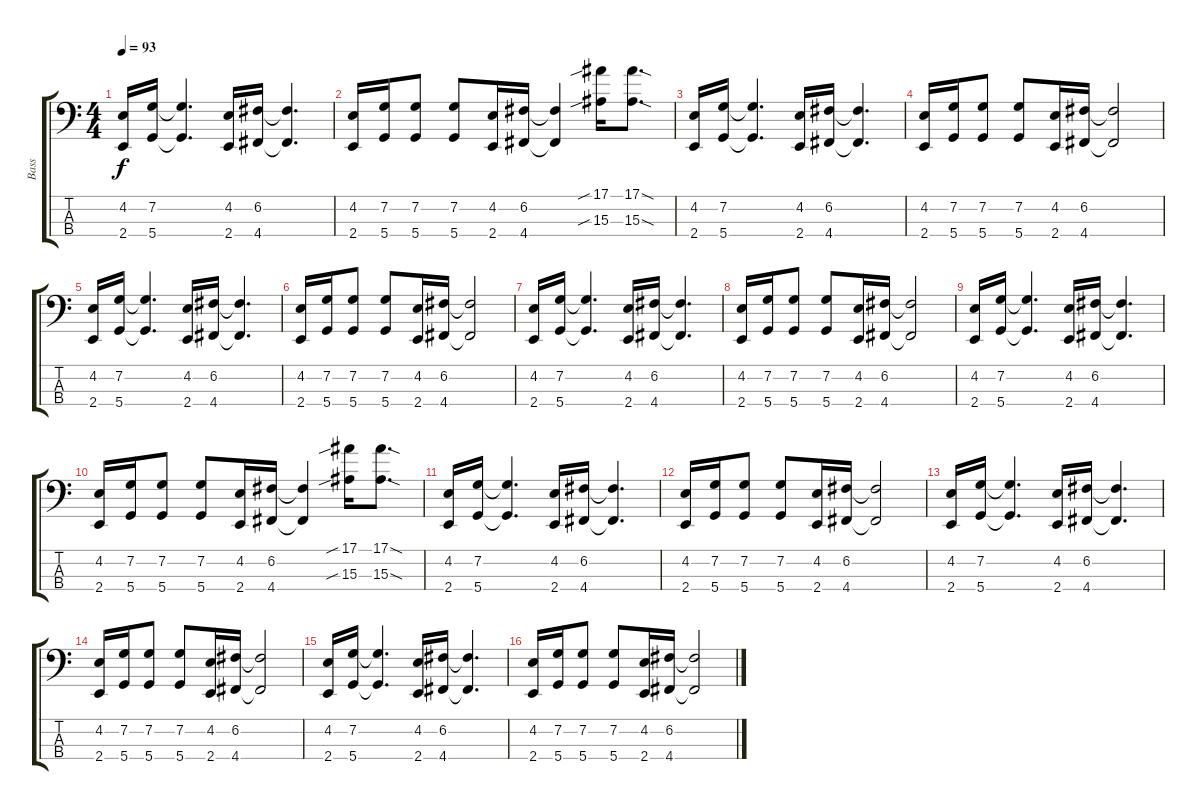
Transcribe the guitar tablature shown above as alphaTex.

\track ("Bass" "Bass") {instrument electricbassfinger}
\staff {score tabs}
\tuning (F2 C2 G1 D1) {hide}
\ts (4 4)
\tempo 93
\clef f4
\ks c
(4.2 2.4).16{dy f} (7.2 5.4).16 (7.2{t} 5.4{t}).4{d} (4.2 2.4).16 (6.2 4.4).16 (6.2{t} 4.4{t}).4{d} |
(4.2 2.4).16 (7.2 5.4).16 (7.2 5.4).8 (7.2 5.4).8 (4.2 2.4).16 (6.2 4.4).16 (6.2{t} 4.4{t}).4 (17.1{sib} 15.3{sib}).16 (17.1{sod} 15.3{sod}).8{d} |
(4.2 2.4).16 (7.2 5.4).16 (7.2{t} 5.4{t}).4{d} (4.2 2.4).16 (6.2 4.4).16 (6.2{t} 4.4{t}).4{d} |
(4.2 2.4).16 (7.2 5.4).16 (7.2 5.4).8 (7.2 5.4).8 (4.2 2.4).16 (6.2 4.4).16 (6.2{t} 4.4{t}).2 |
(4.2 2.4).16 (7.2 5.4).16 (7.2{t} 5.4{t}).4{d} (4.2 2.4).16 (6.2 4.4).16 (6.2{t} 4.4{t}).4{d} |
(4.2 2.4).16 (7.2 5.4).16 (7.2 5.4).8 (7.2 5.4).8 (4.2 2.4).16 (6.2 4.4).16 (6.2{t} 4.4{t}).2 |
(4.2 2.4).16 (7.2 5.4).16 (7.2{t} 5.4{t}).4{d} (4.2 2.4).16 (6.2 4.4).16 (6.2{t} 4.4{t}).4{d} |
(4.2 2.4).16 (7.2 5.4).16 (7.2 5.4).8 (7.2 5.4).8 (4.2 2.4).16 (6.2 4.4).16 (6.2{t} 4.4{t}).2 |
(4.2 2.4).16 (7.2 5.4).16 (7.2{t} 5.4{t}).4{d} (4.2 2.4).16 (6.2 4.4).16 (6.2{t} 4.4{t}).4{d} |
(4.2 2.4).16 (7.2 5.4).16 (7.2 5.4).8 (7.2 5.4).8 (4.2 2.4).16 (6.2 4.4).16 (6.2{t} 4.4{t}).4 (17.1{sib} 15.3{sib}).16 (17.1{sod} 15.3{sod}).8{d} |
(4.2 2.4).16 (7.2 5.4).16 (7.2{t} 5.4{t}).4{d} (4.2 2.4).16 (6.2 4.4).16 (6.2{t} 4.4{t}).4{d} |
(4.2 2.4).16 (7.2 5.4).16 (7.2 5.4).8 (7.2 5.4).8 (4.2 2.4).16 (6.2 4.4).16 (6.2{t} 4.4{t}).2 |
(4.2 2.4).16 (7.2 5.4).16 (7.2{t} 5.4{t}).4{d} (4.2 2.4).16 (6.2 4.4).16 (6.2{t} 4.4{t}).4{d} |
(4.2 2.4).16 (7.2 5.4).16 (7.2 5.4).8 (7.2 5.4).8 (4.2 2.4).16 (6.2 4.4).16 (6.2{t} 4.4{t}).2 |
(4.2 2.4).16 (7.2 5.4).16 (7.2{t} 5.4{t}).4{d} (4.2 2.4).16 (6.2 4.4).16 (6.2{t} 4.4{t}).4{d} |
(4.2 2.4).16 (7.2 5.4).16 (7.2 5.4).8 (7.2 5.4).8 (4.2 2.4).16 (6.2 4.4).16 (6.2{t} 4.4{t}).2
